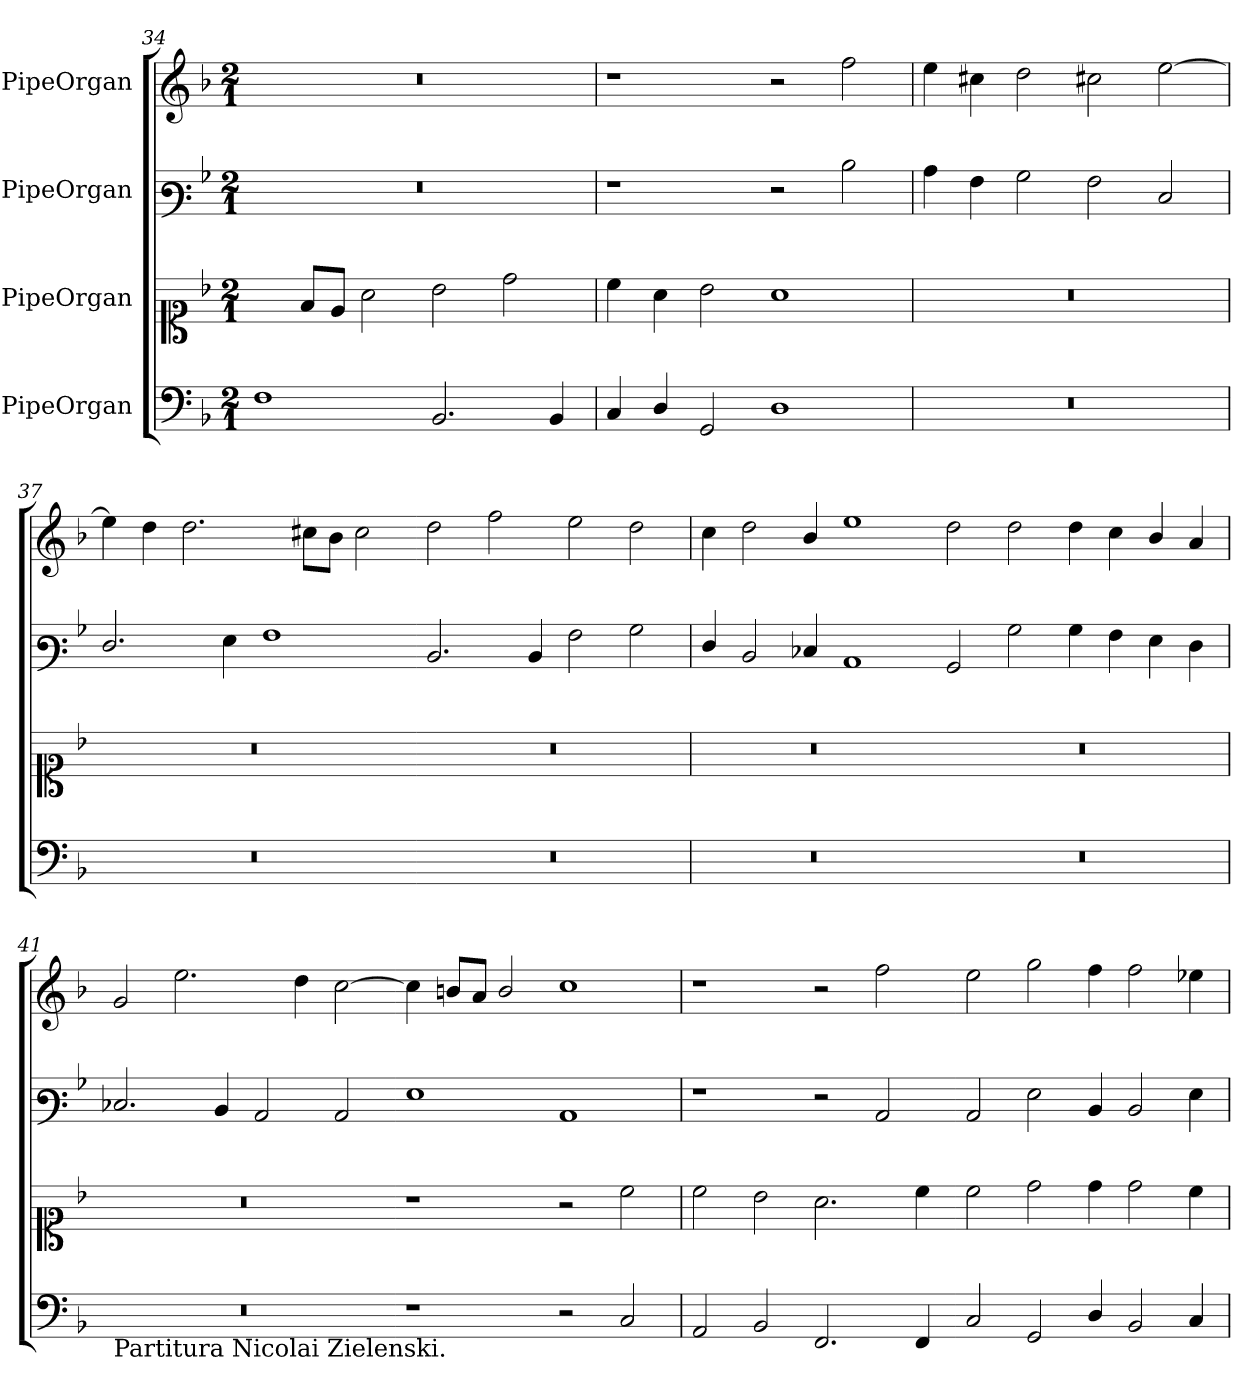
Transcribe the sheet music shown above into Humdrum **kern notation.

**kern	**kern	**kern	**kern
*part4	*part3	*part2	*part1
*staff4	*staff3	*staff2	*staff1
*I"PipeOrgan	*I"PipeOrgan	*I"PipeOrgan	*I"PipeOrgan
*clefF4	*clefC1	*clefF3	*clefG2
*k[b-]	*k[b-]	*k[b-]	*k[b-]
*F:	*F:	*F:	*F:
*M2/1	*M2/1	*M2/1	*M2/1
=34	=34	=34	=34
1F	4ryy	0r	0r
.	8f/L	.	.
.	8e/J	.	.
.	2a\	.	.
2.BB-/	2b-\	.	.
.	2dd\	.	.
4BB-/	.	.	.
=35	=35	=35	=35
4C/	4cc\	1r	1r
4D/	4a\	.	.
2GG/	2b-\	.	.
1D	1a	2r	2r
.	.	2d\	2ff\
=36	=36	=36	=36
0r	0r	4c\	4ee\
.	.	4A\	4cc#X\
.	.	2B-\	2dd\
.	.	2A\	2cc#X\
.	.	2E/	[2ee\
=37	=37	=37	=37
0r	0r	2.F/	4ee!\]
.	.	.	4dd\
.	.	.	2.dd\
.	.	4G\	.
.	.	1A	.
.	.	.	8cc#X\L
.	.	.	8b-\J
.	.	.	2cc#\
=38-	=38-	=38-	=38-
0r	0r	2.D/	2dd\
.	.	.	2ff\
.	.	4D/	.
.	.	2A\	2ee\
.	.	2B-\	2dd\
=39	=39	=39	=39
0r	0r	4F/	4cc\
.	.	2D/	2dd\
.	.	4E-X/	4b-/
.	.	1C	1ee
=40-	=40-	=40-	=40-
0r	0r	2BB-/	2dd\
.	.	2B-\	2dd\
.	.	4B-\	4dd\
.	.	4A\	4cc\
.	.	4G\	4b-/
.	.	4F\	4a/
=41	=41	=41	=41
!LO:TX:b:t=Partitura Nicolai Zielenski.	!	!	!
0r	0r	2.E-X/	2g/
.	.	.	2.ee\
.	.	4D/	.
.	.	2C/	.
.	.	.	4dd\
.	.	2C/	[2cc\
=42-	=42-	=42-	=42-
1r	1r	1G	4cc\]
.	.	.	8bn/L
.	.	.	8a/J
.	.	.	2b/
2r	2r	1C	1cc
2C/	2cc\	.	.
=43	=43	=43	=43
2AA/	2cc\	1r	1r
2BB-/	2b-\	.	.
2.FF/	2.a\	2r	2r
.	.	2C/	2ff\
4FF/	4cc\	.	.
=44-	=44-	=44-	=44-
2C/	2cc\	2C/	2ee\
2GG/	2dd\	2G\	2gg\
4D/	4dd\	4D/	4ff\
2BB-/	2dd\	2D/	2ff\
4C/	4cc\	4G\	4ee-X\
=	=	=	=
*-	*-	*-	*-
